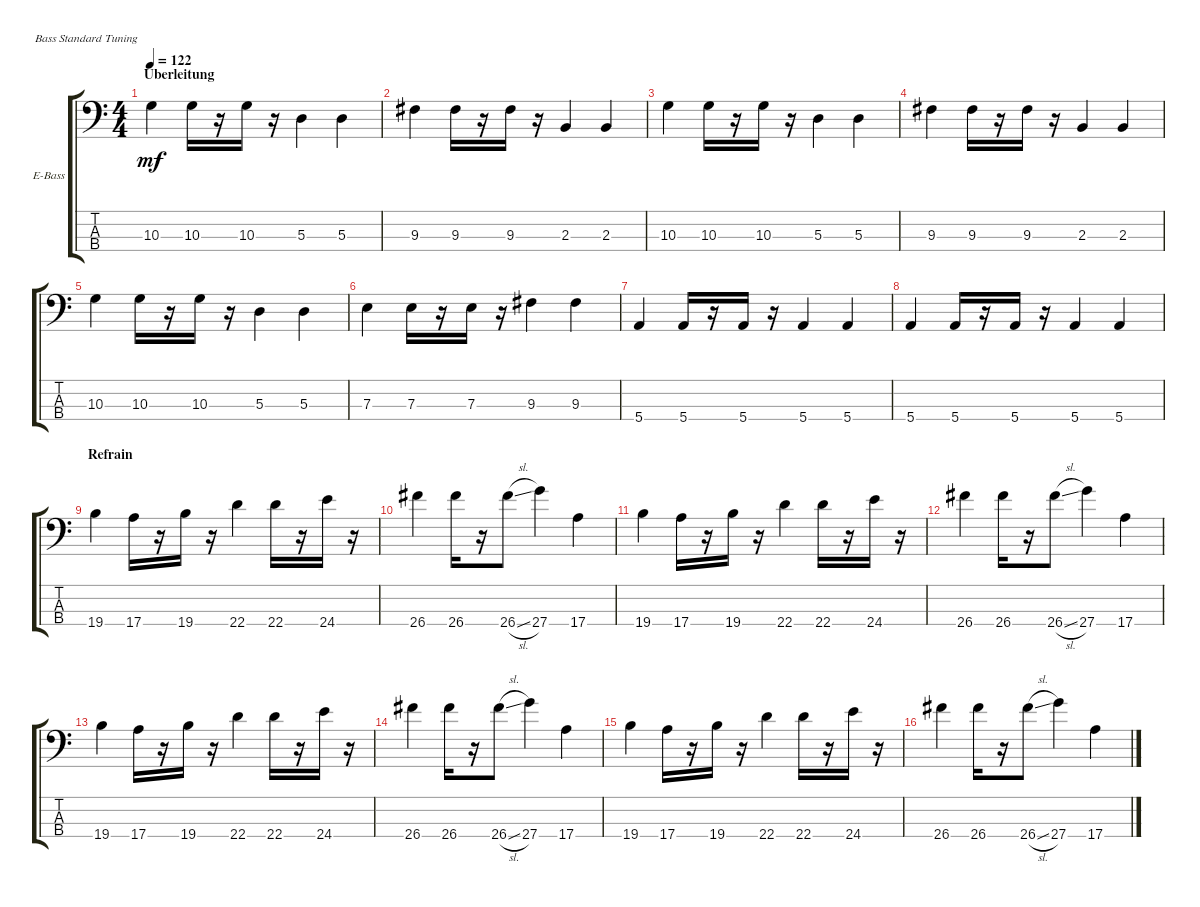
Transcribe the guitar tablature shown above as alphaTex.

\defaultSystemsLayout 4
\bracketExtendMode groupsimilarinstruments
\firstSystemTrackNameOrientation horizontal
\otherSystemsTrackNameOrientation horizontal
\track ("Electric Bass" "E-Bass") {instrument electricbassfinger}
\staff {score tabs}
\tuning (G2 D2 A1 E1)
\ts (4 4)
\section ("" "Überleitung")
\scale
0.468023
\tempo 122
\accidentals auto
\clef f4
\ottava regular
\simile none
\ks c
10.3.4{dy mf} 10.3.16 r.16 10.3.16 r.16 5.3.4 5.3.4 |
9.3.4{lyrics (0 "") lyrics (1 "") lyrics (2 "") lyrics (3 "") lyrics (4 "")} 9.3.16{lyrics (0 "") lyrics (1 "") lyrics (2 "") lyrics (3 "") lyrics (4 "")} r.16 9.3.16{lyrics (0 "") lyrics (1 "") lyrics (2 "") lyrics (3 "") lyrics (4 "")} r.16 2.3.4{lyrics (0 "") lyrics (1 "") lyrics (2 "") lyrics (3 "") lyrics (4 "")} 2.3.4{lyrics (0 "") lyrics (1 "") lyrics (2 "") lyrics (3 "") lyrics (4 "")} |
10.3.4{lyrics (0 "") lyrics (1 "") lyrics (2 "") lyrics (3 "") lyrics (4 "")} 10.3.16{lyrics (0 "") lyrics (1 "") lyrics (2 "") lyrics (3 "") lyrics (4 "")} r.16 10.3.16{lyrics (0 "") lyrics (1 "") lyrics (2 "") lyrics (3 "") lyrics (4 "")} r.16 5.3.4{lyrics (0 "") lyrics (1 "") lyrics (2 "") lyrics (3 "") lyrics (4 "")} 5.3.4{lyrics (0 "") lyrics (1 "") lyrics (2 "") lyrics (3 "") lyrics (4 "")} |
9.3.4{lyrics (0 "") lyrics (1 "") lyrics (2 "") lyrics (3 "") lyrics (4 "")} 9.3.16{lyrics (0 "") lyrics (1 "") lyrics (2 "") lyrics (3 "") lyrics (4 "")} r.16 9.3.16{lyrics (0 "") lyrics (1 "") lyrics (2 "") lyrics (3 "") lyrics (4 "")} r.16 2.3.4{lyrics (0 "") lyrics (1 "") lyrics (2 "") lyrics (3 "") lyrics (4 "")} 2.3.4{lyrics (0 "") lyrics (1 "") lyrics (2 "") lyrics (3 "") lyrics (4 "")} |
10.3.4{lyrics (0 "") lyrics (1 "") lyrics (2 "") lyrics (3 "") lyrics (4 "")} 10.3.16{lyrics (0 "") lyrics (1 "") lyrics (2 "") lyrics (3 "") lyrics (4 "")} r.16 10.3.16{lyrics (0 "") lyrics (1 "") lyrics (2 "") lyrics (3 "") lyrics (4 "")} r.16 5.3.4{lyrics (0 "") lyrics (1 "") lyrics (2 "") lyrics (3 "") lyrics (4 "")} 5.3.4{lyrics (0 "") lyrics (1 "") lyrics (2 "") lyrics (3 "") lyrics (4 "")} |
\scale
0.268041 7.3.4{lyrics (0 "") lyrics (1 "") lyrics (2 "") lyrics (3 "") lyrics (4 "")} 7.3.16{lyrics (0 "") lyrics (1 "") lyrics (2 "") lyrics (3 "") lyrics (4 "")} r.16 7.3.16{lyrics (0 "") lyrics (1 "") lyrics (2 "") lyrics (3 "") lyrics (4 "")} r.16 9.3.4{lyrics (0 "") lyrics (1 "") lyrics (2 "") lyrics (3 "") lyrics (4 "")} 9.3.4{lyrics (0 "") lyrics (1 "") lyrics (2 "") lyrics (3 "") lyrics (4 "")} |
\scale
0.223859 5.4.4 5.4.16 r.16 5.4.16 r.16 5.4.4 5.4.4 |
\scale
0.270987 5.4.4 5.4.16 r.16 5.4.16 r.16 5.4.4 5.4.4 |
\section ("" "Refrain")
\scale
0.237113 19.4.4 17.4.16 r.16 19.4.16 r.16 22.4.4 22.4.16 r.16 24.4.16 r.16 |
26.4.4 26.4.16 r.16 26.4{sl}.8 27.4.4 17.4.4 |
19.4.4 17.4.16 r.16 19.4.16 r.16 22.4.4 22.4.16 r.16 24.4.16 r.16 |
26.4.4 26.4.16 r.16 26.4{sl}.8 27.4.4 17.4.4 |
19.4.4 17.4.16 r.16 19.4.16 r.16 22.4.4 22.4.16 r.16 24.4.16 r.16 |
26.4.4 26.4.16 r.16 26.4{sl}.8 27.4.4 17.4.4 |
19.4.4 17.4.16 r.16 19.4.16 r.16 22.4.4 22.4.16 r.16 24.4.16 r.16 |
26.4.4 26.4.16 r.16 26.4{sl}.8 27.4.4 17.4.4
